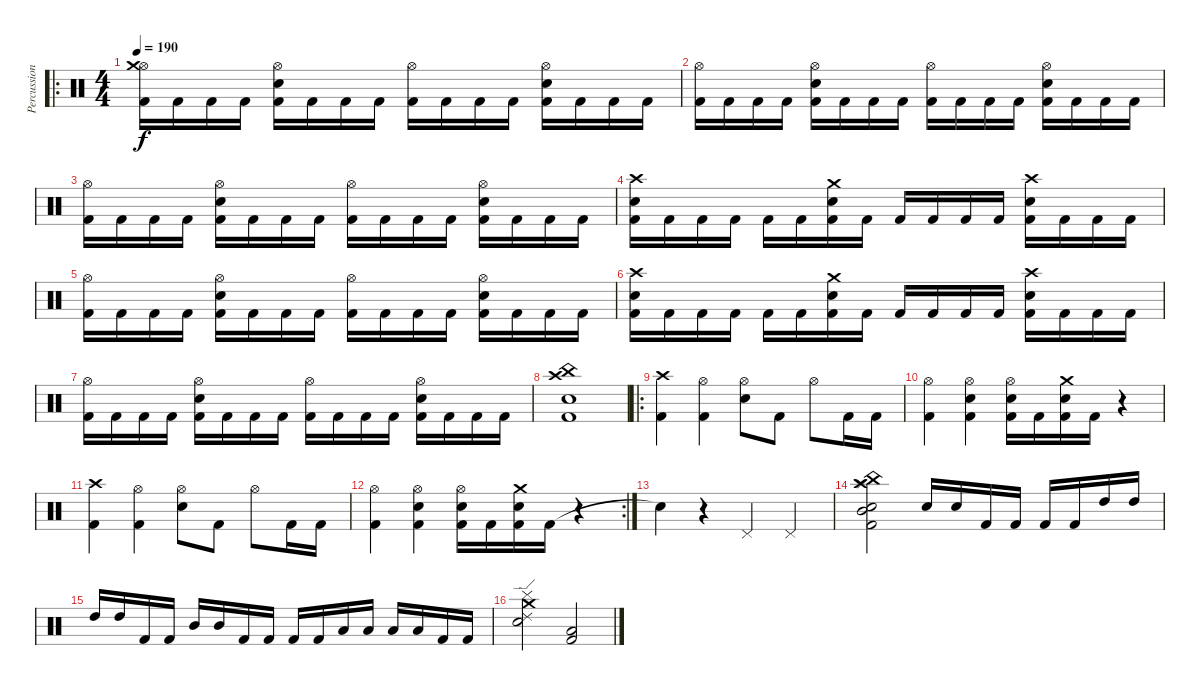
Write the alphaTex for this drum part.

\track ("Percussion" "Percussion") {instrument percussion}
\staff {score}
\articulation defaults
\ro
\ts (4 4)
\tempo 190
\clef neutral
\ks c
("Hi-Hat (open)" "Crash medium (hit)" "Kick (hit) 2").16{dy f} "Kick (hit) 2".16 "Kick (hit) 2".16 "Kick (hit) 2".16 ("Hi-Hat (open)" "Electric Snare (hit)" "Kick (hit) 2").16 "Kick (hit) 2".16 "Kick (hit) 2".16 "Kick (hit) 2".16 ("Hi-Hat (open)" "Kick (hit) 2").16 "Kick (hit) 2".16 "Kick (hit) 2".16 "Kick (hit) 2".16 ("Hi-Hat (open)" "Electric Snare (hit)" "Kick (hit) 2").16 "Kick (hit) 2".16 "Kick (hit) 2".16 "Kick (hit) 2".16 |
("Hi-Hat (open)" "Kick (hit) 2").16 "Kick (hit) 2".16 "Kick (hit) 2".16 "Kick (hit) 2".16 ("Hi-Hat (open)" "Electric Snare (hit)" "Kick (hit) 2").16 "Kick (hit) 2".16 "Kick (hit) 2".16 "Kick (hit) 2".16 ("Hi-Hat (open)" "Kick (hit) 2").16 "Kick (hit) 2".16 "Kick (hit) 2".16 "Kick (hit) 2".16 ("Hi-Hat (open)" "Electric Snare (hit)" "Kick (hit) 2").16 "Kick (hit) 2".16 "Kick (hit) 2".16 "Kick (hit) 2".16 |
("Hi-Hat (open)" "Kick (hit) 2").16 "Kick (hit) 2".16 "Kick (hit) 2".16 "Kick (hit) 2".16 ("Hi-Hat (open)" "Electric Snare (hit)" "Kick (hit) 2").16 "Kick (hit) 2".16 "Kick (hit) 2".16 "Kick (hit) 2".16 ("Hi-Hat (open)" "Kick (hit) 2").16 "Kick (hit) 2".16 "Kick (hit) 2".16 "Kick (hit) 2".16 ("Hi-Hat (open)" "Electric Snare (hit)" "Kick (hit) 2").16 "Kick (hit) 2".16 "Kick (hit) 2".16 "Kick (hit) 2".16 |
("Crash high (hit)" "Electric Snare (hit)" "Kick (hit) 2").16 "Kick (hit) 2".16 "Kick (hit) 2".16 "Kick (hit) 2".16 "Kick (hit) 2".16 "Kick (hit) 2".16 ("Crash medium (hit)" "Electric Snare (hit)" "Kick (hit) 2").16 "Kick (hit) 2".16 "Kick (hit) 2".16 "Kick (hit) 2".16 "Kick (hit) 2".16 "Kick (hit) 2".16 ("Crash high (hit)" "Electric Snare (hit)" "Kick (hit) 2").16 "Kick (hit) 2".16 "Kick (hit) 2".16 "Kick (hit) 2".16 |
("Hi-Hat (open)" "Kick (hit) 2").16 "Kick (hit) 2".16 "Kick (hit) 2".16 "Kick (hit) 2".16 ("Hi-Hat (open)" "Electric Snare (hit)" "Kick (hit) 2").16 "Kick (hit) 2".16 "Kick (hit) 2".16 "Kick (hit) 2".16 ("Hi-Hat (open)" "Kick (hit) 2").16 "Kick (hit) 2".16 "Kick (hit) 2".16 "Kick (hit) 2".16 ("Hi-Hat (open)" "Electric Snare (hit)" "Kick (hit) 2").16 "Kick (hit) 2".16 "Kick (hit) 2".16 "Kick (hit) 2".16 |
("Crash high (hit)" "Electric Snare (hit)" "Kick (hit) 2").16 "Kick (hit) 2".16 "Kick (hit) 2".16 "Kick (hit) 2".16 "Kick (hit) 2".16 "Kick (hit) 2".16 ("Crash medium (hit)" "Electric Snare (hit)" "Kick (hit) 2").16 "Kick (hit) 2".16 "Kick (hit) 2".16 "Kick (hit) 2".16 "Kick (hit) 2".16 "Kick (hit) 2".16 ("Crash high (hit)" "Electric Snare (hit)" "Kick (hit) 2").16 "Kick (hit) 2".16 "Kick (hit) 2".16 "Kick (hit) 2".16 |
("Hi-Hat (open)" "Kick (hit) 2").16 "Kick (hit) 2".16 "Kick (hit) 2".16 "Kick (hit) 2".16 ("Hi-Hat (open)" "Electric Snare (hit)" "Kick (hit) 2").16 "Kick (hit) 2".16 "Kick (hit) 2".16 "Kick (hit) 2".16 ("Hi-Hat (open)" "Kick (hit) 2").16 "Kick (hit) 2".16 "Kick (hit) 2".16 "Kick (hit) 2".16 ("Hi-Hat (open)" "Electric Snare (hit)" "Kick (hit) 2").16 "Kick (hit) 2".16 "Kick (hit) 2".16 "Kick (hit) 2".16 |
("China (hit)" "Crash high (hit)" "Electric Snare (hit)" "Kick (hit) 2").1 |
\ro
("Crash high (hit)" "Kick (hit) 2").4 ("Hi-Hat (open)" "Kick (hit) 2").4 ("Hi-Hat (open)" "Electric Snare (hit)").8 "Kick (hit) 2".8 "Hi-Hat (open)".8 "Kick (hit) 2".16 "Kick (hit) 2".16 |
("Hi-Hat (open)" "Kick (hit) 2").4 ("Hi-Hat (open)" "Electric Snare (hit)" "Kick (hit) 2").4 ("Hi-Hat (open)" "Electric Snare (hit)" "Kick (hit) 2").16 "Kick (hit) 2".16 ("Crash medium (hit)" "Electric Snare (hit)" "Kick (hit) 2").16 "Kick (hit) 2".16 r.4 |
("Crash high (hit)" "Kick (hit) 2").4 ("Hi-Hat (open)" "Kick (hit) 2").4 ("Hi-Hat (open)" "Electric Snare (hit)").8 "Kick (hit) 2".8 "Hi-Hat (open)".8 "Kick (hit) 2".16 "Kick (hit) 2".16 |
\rc 2
("Hi-Hat (open)" "Kick (hit) 2").4 ("Hi-Hat (open)" "Electric Snare (hit)" "Kick (hit) 2").4 ("Hi-Hat (open)" "Electric Snare (hit)" "Kick (hit) 2").16 "Kick (hit) 2".16 ("Crash medium (hit)" "Electric Snare (hit)" "Kick (hit) 2").16 "Kick (hit) 2".16 r.4 |
"Snare (hit)"{t}.4 r.4 "Pedal Hi-Hat (hit)".4 "Pedal Hi-Hat (hit)".4 |
("Crash high (hit)" "Mid Tom (hit)" "Electric Snare (hit)" "China (hit)" "Splash (hit)" "Kick (hit) 2").2 "Electric Snare (hit)".16 "Electric Snare (hit)".16 "Kick (hit) 2".16 "Kick (hit) 2".16 "Kick (hit) 2".16 "Kick (hit) 2".16 "High Tom (hit)".16 "High Tom (hit)".16 |
"High Tom (hit)".16 "High Tom (hit)".16 "Kick (hit) 2".16 "Kick (hit) 2".16 "Mid Tom (hit)".16 "Mid Tom (hit)".16 "Kick (hit) 2".16 "Kick (hit) 2".16 "Kick (hit) 2".16 "Kick (hit) 2".16 "Low Tom (hit)".16 "Low Tom (hit)".16 "Low Tom (hit)".16 "Low Tom (hit)".16 "Kick (hit) 2".16 "Kick (hit) 2".16 |
("Ride (edge) 2" "Crash medium (hit)" "Electric Snare (hit)" "Cymbal (hit)").2 ("Low Tom (hit)" "Kick (hit) 2").2
